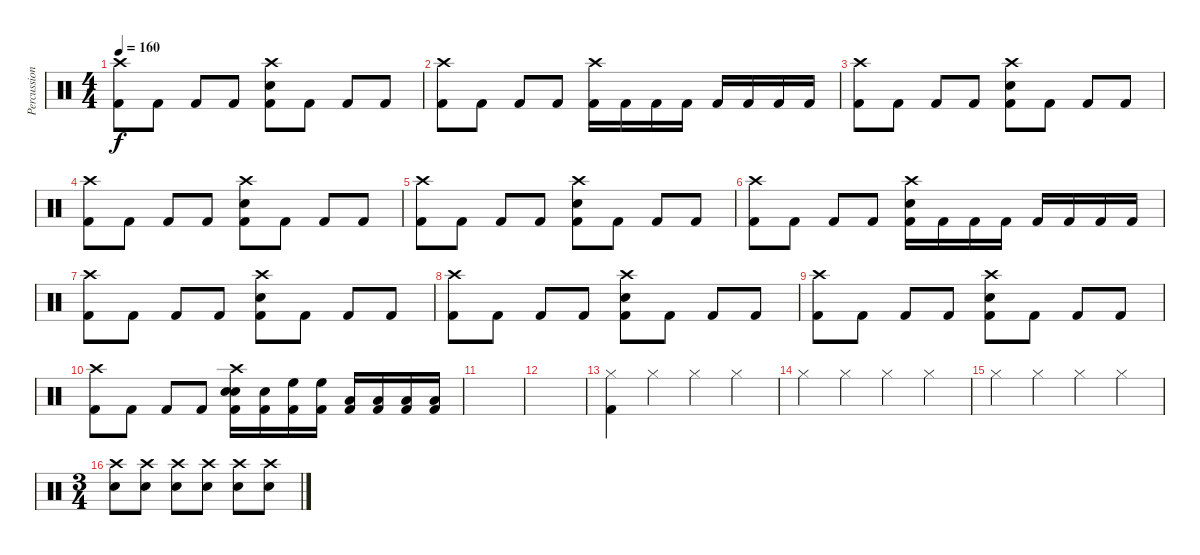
\track ("Percussion" "Percussion") {instrument percussion}
\staff {score}
\articulation defaults
\ts (4 4)
\tempo 160
\clef neutral
\ks c
("Crash high (hit)" "Kick (hit) 2").8{dy f} "Kick (hit) 2".8 "Kick (hit) 2".8 "Kick (hit) 2".8 ("Crash high (hit)" "Snare (hit) 2" "Kick (hit) 2").8 "Kick (hit) 2".8 "Kick (hit) 2".8 "Kick (hit) 2".8 |
("Crash high (hit)" "Kick (hit) 2").8 "Kick (hit) 2".8 "Kick (hit) 2".8 "Kick (hit) 2".8 ("Crash high (hit)" "Kick (hit) 2").16 "Kick (hit) 2".16 "Kick (hit) 2".16 "Kick (hit) 2".16 "Kick (hit) 2".16 "Kick (hit) 2".16 "Kick (hit) 2".16 "Kick (hit) 2".16 |
("Crash high (hit)" "Kick (hit) 2").8 "Kick (hit) 2".8 "Kick (hit) 2".8 "Kick (hit) 2".8 ("Crash high (hit)" "Snare (hit) 2" "Kick (hit) 2").8 "Kick (hit) 2".8 "Kick (hit) 2".8 "Kick (hit) 2".8 |
("Crash high (hit)" "Kick (hit) 2").8 "Kick (hit) 2".8 "Kick (hit) 2".8 "Kick (hit) 2".8 ("Crash high (hit)" "Snare (hit) 2" "Kick (hit) 2").8 "Kick (hit) 2".8 "Kick (hit) 2".8 "Kick (hit) 2".8 |
("Crash high (hit)" "Kick (hit) 2").8 "Kick (hit) 2".8 "Kick (hit) 2".8 "Kick (hit) 2".8 ("Crash high (hit)" "Snare (hit) 2" "Kick (hit) 2").8 "Kick (hit) 2".8 "Kick (hit) 2".8 "Kick (hit) 2".8 |
("Crash high (hit)" "Kick (hit) 2").8 "Kick (hit) 2".8 "Kick (hit) 2".8 "Kick (hit) 2".8 ("Crash high (hit)" "Snare (hit) 2" "Kick (hit) 2").16 "Kick (hit) 2".16 "Kick (hit) 2".16 "Kick (hit) 2".16 "Kick (hit) 2".16 "Kick (hit) 2".16 "Kick (hit) 2".16 "Kick (hit) 2".16 |
("Crash high (hit)" "Kick (hit) 2").8 "Kick (hit) 2".8 "Kick (hit) 2".8 "Kick (hit) 2".8 ("Crash high (hit)" "Snare (hit) 2" "Kick (hit) 2").8 "Kick (hit) 2".8 "Kick (hit) 2".8 "Kick (hit) 2".8 |
("Crash high (hit)" "Kick (hit) 2").8 "Kick (hit) 2".8 "Kick (hit) 2".8 "Kick (hit) 2".8 ("Crash high (hit)" "Snare (hit) 2" "Kick (hit) 2").8 "Kick (hit) 2".8 "Kick (hit) 2".8 "Kick (hit) 2".8 |
("Crash high (hit)" "Kick (hit) 2").8 "Kick (hit) 2".8 "Kick (hit) 2".8 "Kick (hit) 2".8 ("Crash high (hit)" "Snare (hit) 2" "Kick (hit) 2").8 "Kick (hit) 2".8 "Kick (hit) 2".8 "Kick (hit) 2".8 |
("Crash high (hit)" "Kick (hit) 2").8 "Kick (hit) 2".8 "Kick (hit) 2".8 "Kick (hit) 2".8 ("Crash high (hit)" "Snare (hit) 2" "Snare (hit) 2" "Kick (hit) 2").16 ("Snare (hit) 2" "Kick (hit) 2").16 ("High Floor Tom (hit)" "Kick (hit) 2").16 ("High Floor Tom (hit)" "Kick (hit) 2").16 ("Low Tom (hit)" "Kick (hit) 2").16 ("Low Tom (hit)" "Kick (hit) 2").16 ("Low Floor Tom (hit)" "Kick (hit) 2").16 ("Low Floor Tom (hit)" "Kick (hit) 2").16 |
|
|
("Hi-Hat (closed)" "Kick (hit) 2").4 "Hi-Hat (closed)".4 "Hi-Hat (closed)".4 "Hi-Hat (closed)".4 |
"Hi-Hat (closed)".4 "Hi-Hat (closed)".4 "Hi-Hat (closed)".4 "Hi-Hat (closed)".4 |
"Hi-Hat (closed)".4 "Hi-Hat (closed)".4 "Hi-Hat (closed)".4 "Hi-Hat (closed)".4 |
\ts (3 4)
("Crash high (hit)" "Snare (hit) 2").8 ("Crash high (hit)" "Snare (hit) 2").8 ("Crash high (hit)" "Snare (hit) 2").8 ("Crash high (hit)" "Snare (hit) 2").8 ("Crash high (hit)" "Snare (hit) 2").8 ("Crash high (hit)" "Snare (hit) 2").8
